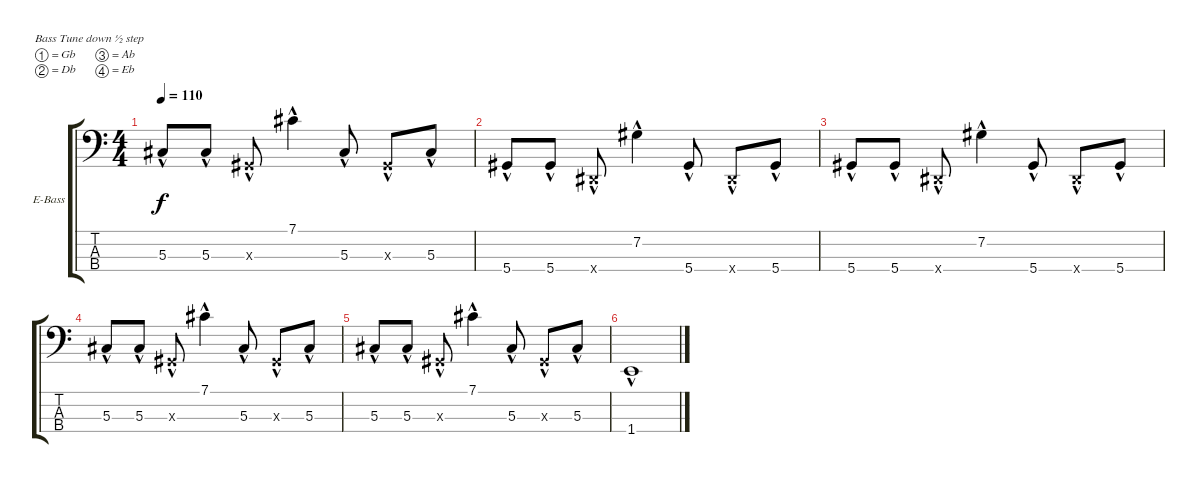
\bracketExtendMode groupsimilarinstruments
\firstSystemTrackNameOrientation horizontal
\otherSystemsTrackNameOrientation horizontal
\track ("Bass" "E-Bass") {instrument electricbassfinger}
\staff {score tabs}
\tuning (Gb2 Db2 Ab1 Eb1)
\ts (4 4)
\tempo 110
\clef f4
\ks c
5.3{hac}.8{dy f} 5.3{hac}.8 0.3{hac x}.8 7.1{hac}.4 5.3{hac}.8 0.3{hac x}.8 5.3{hac}.8 |
5.4{hac}.8 5.4{hac}.8 0.4{hac x}.8 7.2{hac}.4 5.4{hac}.8 0.4{hac x}.8 5.4{hac}.8 |
5.4{hac}.8 5.4{hac}.8 0.4{hac x}.8 7.2{hac}.4 5.4{hac}.8 0.4{hac x}.8 5.4{hac}.8 |
5.3{hac}.8 5.3{hac}.8 0.3{hac x}.8 7.1{hac}.4 5.3{hac}.8 0.3{hac x}.8 5.3{hac}.8 |
5.3{hac}.8 5.3{hac}.8 0.3{hac x}.8 7.1{hac}.4 5.3{hac}.8 0.3{hac x}.8 5.3{hac}.8 |
1.4{hac}.1
